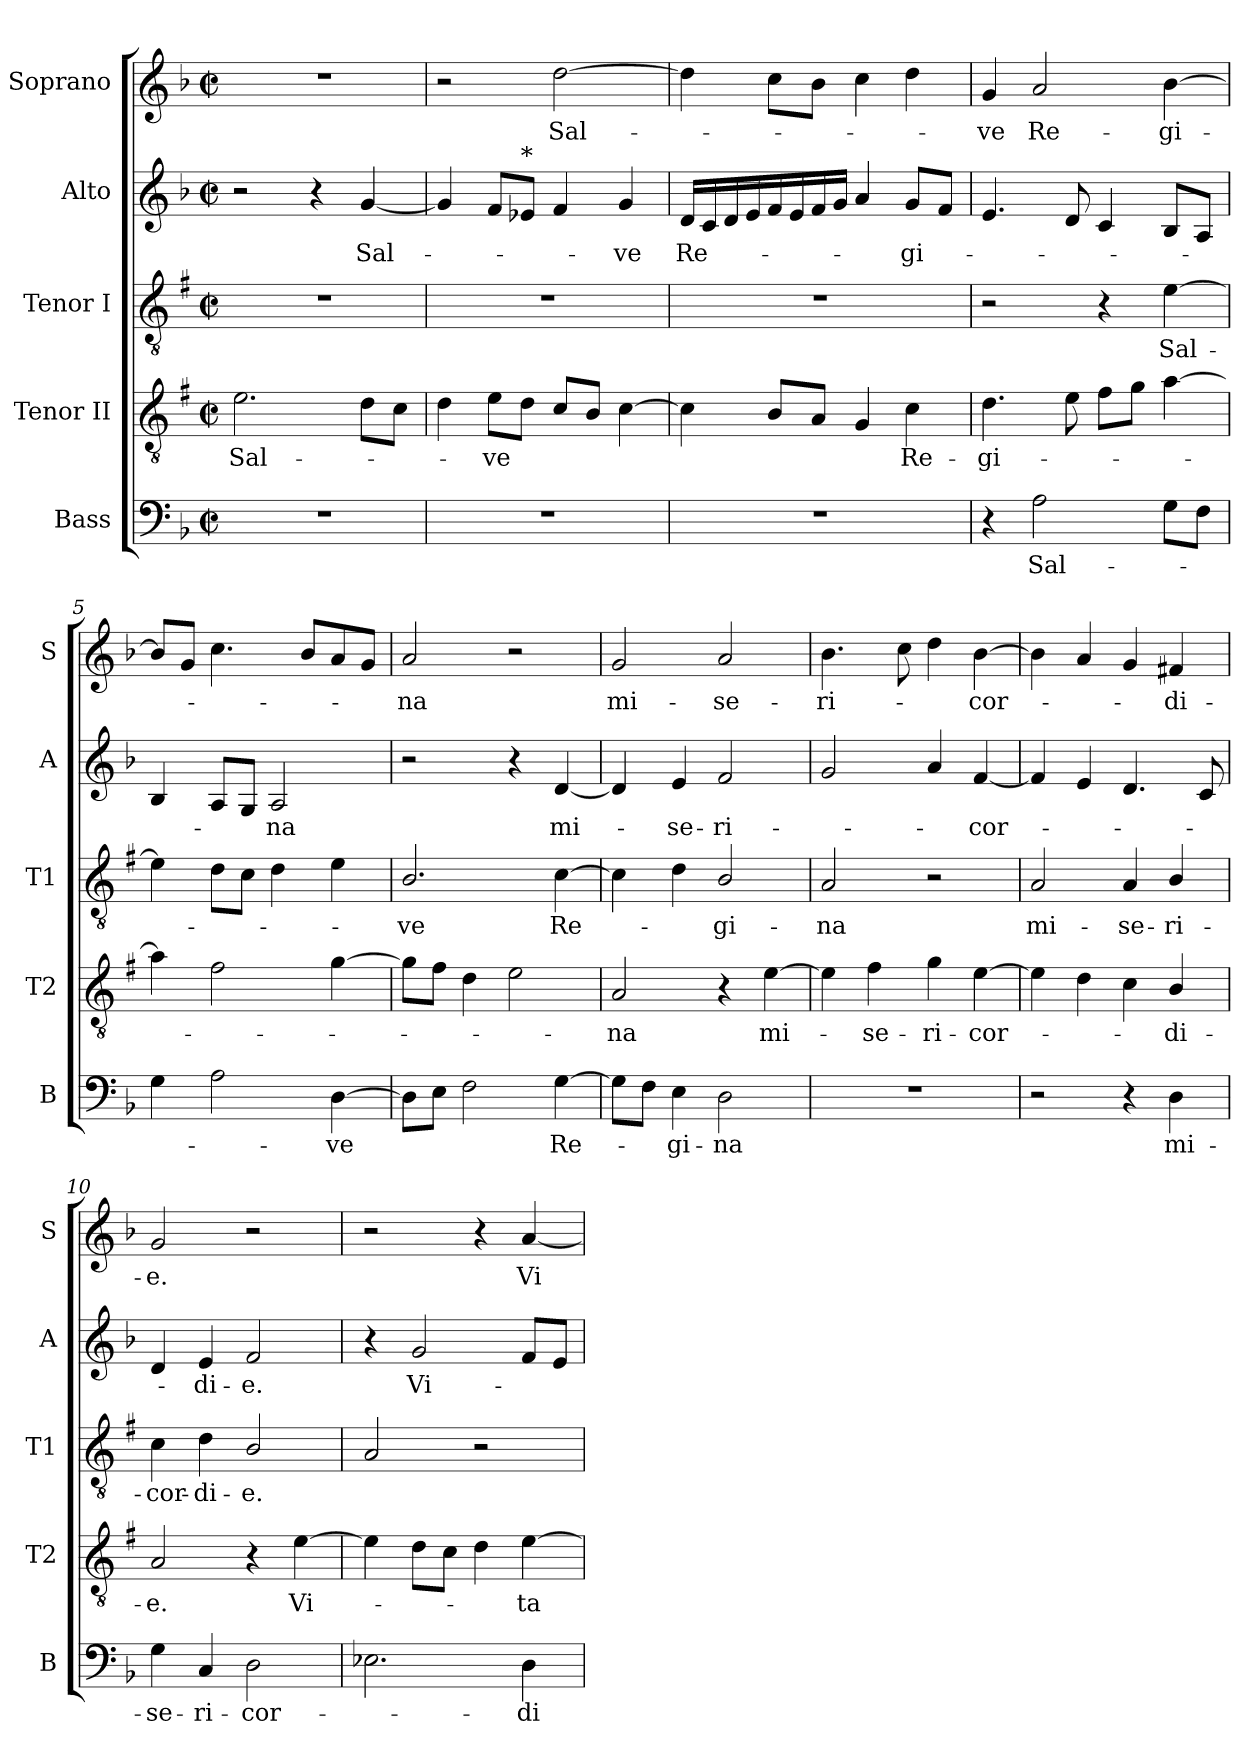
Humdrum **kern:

**kern	**text	**kern	**text	**kern	**text	**kern	**text	**kern	**text
*part5	*part5	*part4	*part4	*part3	*part3	*part2	*part2	*part1	*part1
*staff5	*staff5	*staff4	*staff4	*staff3	*staff3	*staff2	*staff2	*staff1	*staff1
*I"Bass	*	*I"Tenor II	*	*I"Tenor I	*	*I"Alto	*	*I"Soprano	*
*I'B	*	*I'T2	*	*I'T1	*	*I'A	*	*I'S	*
*clefF4	*	*clefGv2	*	*clefGv2	*	*clefG2	*	*clefG2	*
*	*	*ITrd1c2	*	*ITrd1c2	*	*	*	*	*
*k[b-]	*	*k[b-]	*	*k[b-]	*	*k[b-]	*	*k[b-]	*
*F:	*	*F:	*	*F:	*	*F:	*	*F:	*
*M2/2	*	*M2/2	*	*M2/2	*	*M2/2	*	*M2/2	*
*met(c|)	*	*met(c|)	*	*met(c|)	*	*met(c|)	*	*met(c|)	*
=1	=1	=1	=1	=1	=1	=1	=1	=1	=1
1r	.	2.d\	Sal-	1r	.	2r	.	1r	.
.	.	.	.	.	.	4r	.	.	.
.	.	8c\L	.	.	.	[4g/	Sal-	.	.
.	.	8B-\J	.	.	.	.	.	.	.
=2	=2	=2	=2	=2	=2	=2	=2	=2	=2
1r	.	4c\	.	1r	.	4g/]	.	2r	.
.	.	8d\L	-ve	.	.	8f/L	.	.	.
!	!	!	!	!	!	!LO:TX:a:t=*	!	!	!
.	.	8c\J	.	.	.	8e-X/J	.	.	.
.	.	8B-/L	.	.	.	4f/	.	[2dd\	Sal-
.	.	8A/J	.	.	.	.	.	.	.
.	.	[4B-\	.	.	.	4g/	-ve	.	.
=3	=3	=3	=3	=3	=3	=3	=3	=3	=3
1r	.	4B-\]	.	1r	.	16d/LL	Re-	4dd\]	.
.	.	.	.	.	.	16c/	.	.	.
.	.	.	.	.	.	16d/	.	.	.
.	.	.	.	.	.	16e/	.	.	.
.	.	8A/L	.	.	.	16f/	.	8cc\L	.
.	.	.	.	.	.	16e/	.	.	.
.	.	8G/J	.	.	.	16f/	.	8b-\J	.
.	.	.	.	.	.	16g/JJ	.	.	.
.	.	4F/	.	.	.	4a/	.	4cc\	.
.	.	4B-\	Re-	.	.	8g/L	-gi-	4dd\	.
.	.	.	.	.	.	8f/J	.	.	.
=4	=4	=4	=4	=4	=4	=4	=4	=4	=4
4r	.	4.c\	-gi-	2r	.	4.e/	.	4g/	-ve
2A\	Sal-	.	.	.	.	.	.	2a/	Re-
.	.	8d\	.	.	.	8d/	.	.	.
.	.	8e\L	.	4r	.	4c/	.	.	.
.	.	8f\J	.	.	.	.	.	.	.
8G\L	.	[4g\	.	[4d\	Sal-	8B-/L	.	[4b-\	-gi-
8F\J	.	.	.	.	.	8A/J	.	.	.
=5	=5	=5	=5	=5	=5	=5	=5	=5	=5
4G\	.	4g\]	.	4d\]	.	4B-/	.	8b-/L]	.
.	.	.	.	.	.	.	.	8g/J	.
2A\	.	2e\	.	8c\L	.	8A/L	.	4.cc\	.
.	.	.	.	8B-\J	.	8G/J	.	.	.
.	.	.	.	4c\	.	2A/	-na	.	.
.	.	.	.	.	.	.	.	8b-/L	.
[4D\	-ve	[4f\	.	4d\	.	.	.	8a/	.
.	.	.	.	.	.	.	.	8g/J	.
!!LO:LB:g=z
=6	=6	=6	=6	=6	=6	=6	=6	=6	=6
8D\L]	.	8f\L]	.	2.A/	-ve	2r	.	2a/	-na
8E\J	.	8e\J	.	.	.	.	.	.	.
2F\	.	4c\	.	.	.	.	.	.	.
.	.	2d\	.	.	.	4r	.	2r	.
[4G\	Re-	.	.	[4B-\	Re-	[4d/	mi-	.	.
=7	=7	=7	=7	=7	=7	=7	=7	=7	=7
8G\L]	.	2G/	-na	4B-\]	.	4d/]	.	2g/	mi-
8F\J	.	.	.	.	.	.	.	.	.
4E\	-gi-	.	.	4c\	.	4e/	-se-	.	.
2D\	-na	4r	.	2A/	-gi-	2f/	-ri-	2a/	-se-
.	.	[4d\	mi-	.	.	.	.	.	.
=8	=8	=8	=8	=8	=8	=8	=8	=8	=8
1r	.	4d\]	.	2G/	-na	2g/	.	4.b-\	-ri-
.	.	4e\	-se-	.	.	.	.	.	.
.	.	.	.	.	.	.	.	8cc\	.
.	.	4f\	-ri-	2r	.	4a/	.	4dd\	.
.	.	[4d\	-cor-	.	.	[4f/	-cor-	[4b-\	-cor-
=9	=9	=9	=9	=9	=9	=9	=9	=9	=9
2r	.	4d\]	.	2G/	mi-	4f/]	.	4b-\]	.
.	.	4c\	.	.	.	4e/	.	4a/	.
4r	.	4B-\	.	4G/	-se-	4.d/	.	4g/	.
4D\	mi-	4A/	-di-	4A/	-ri-	.	.	4f#X/	-di-
.	.	.	.	.	.	8c/	.	.	.
=10	=10	=10	=10	=10	=10	=10	=10	=10	=10
4G\	-se-	2G/	-e.	4B-\	-cor-	4d/	.	2g/	-e.
4C/	-ri-	.	.	4c\	-di-	4e/	-di-	.	.
2D\	-cor-	4r	.	2A/	-e.	2f/	-e.	2r	.
.	.	[4d\	Vi-	.	.	.	.	.	.
=11	=11	=11	=11	=11	=11	=11	=11	=11	=11
2.E-X\	.	4d\]	.	2G/	.	4r	.	2r	.
.	.	8c\L	.	.	.	2g/	Vi-	.	.
.	.	8B-\J	.	.	.	.	.	.	.
.	.	4c\	.	2r	.	.	.	4r	.
4D\	-di-	[4d\	-ta	.	.	8f/L	.	[4a/	Vi-
.	.	.	.	.	.	8e/J	.	.	.
=	=	=	=	=	=	=	=	=	=
*-	*-	*-	*-	*-	*-	*-	*-	*-	*-
